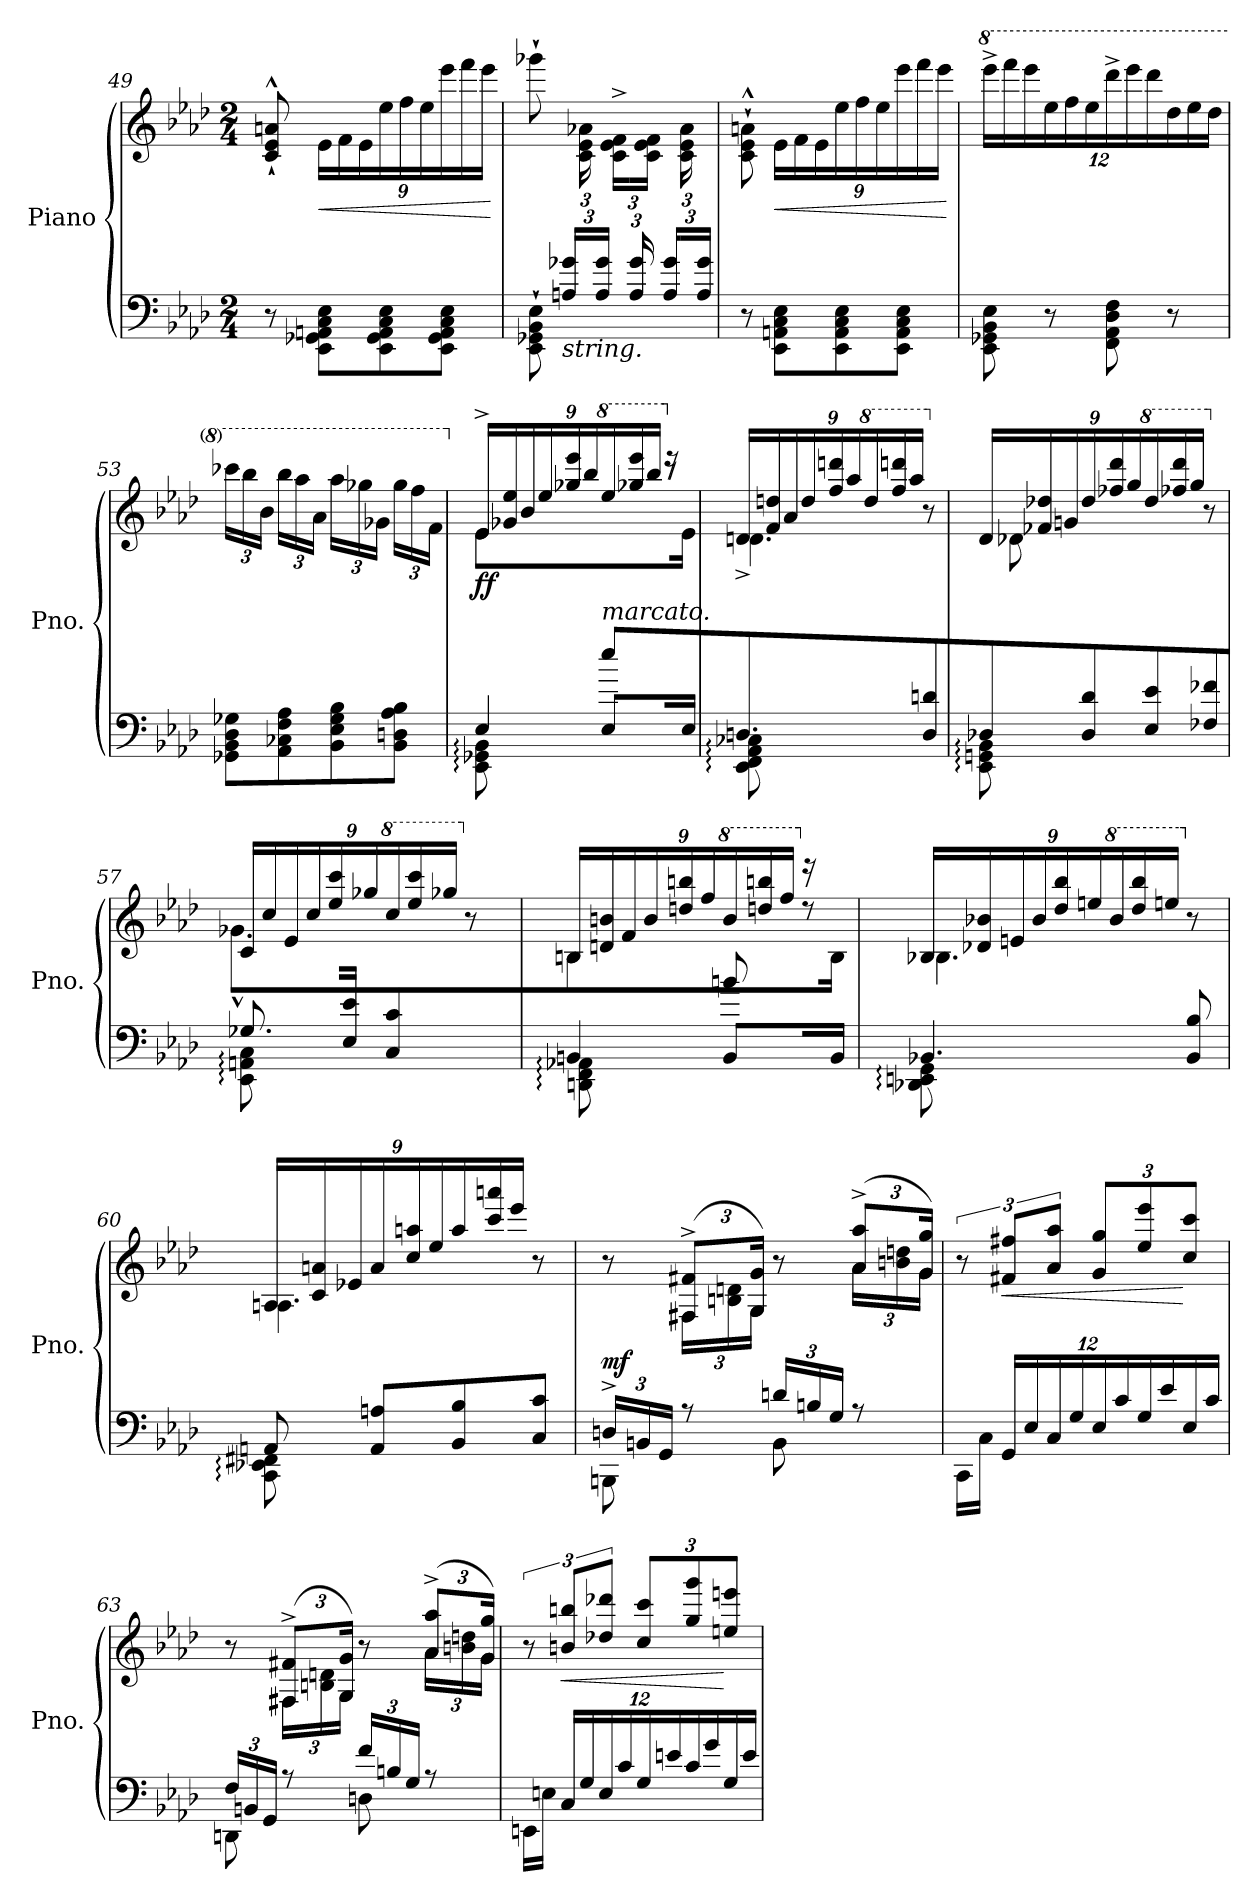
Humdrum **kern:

**kern	**kern	**dynam
*part1	*part1	*part1
*staff2	*staff1	*staff1/2
*I"Piano	*	*
*I'Pno.	*	*
!!LO:LB:g=z
*clefF4	*clefG2	*
*k[b-e-a-d-]	*k[b-e-a-d-]	*
*M2/4	*M2/4	*
=49	=49	=49
8r	8c/`^^ 8e-/`^^ 8an/`^^	.
*	*Xbrackettup	*
!	!	!LO:HP:b
8EE-\ 8GG-X\ 8AAn\ 8C\ 8E-\L	24e-\LL	<
.	24f\	.
.	24e-\	.
8EE-\ 8GG-\ 8AA\ 8C\ 8E-\	24ee-\	.
.	24ff\	.
.	24ee-\	.
8EE-\ 8GG-\ 8AA\ 8C\ 8E-\J	24eee-\	.
.	24fff\	.
.	24eee-\JJ	.
.	.	[
=50	=50	=50
*	*^	*
8EE-\` 8GG-X\` 8BB-\` 8E-\`	8ggg-X`\	6ryy	.
*Xbrackettup	*	*	*
!LO:TX:b:i:t=string.	!	!	!
24An/ 24g-X/LL	4.ryy	.	.
24ryy	.	24c\ 24e-\ 24a-X\	.
24A/ 24g-/JJ	.	24ryy	.
24ryy	.	24c\^ 24e-\^ 24f\^LL	.
24A/ 24g-/	.	24ryy	.
24ryy	.	24c\ 24e-\ 24f\JJ	.
24A/ 24g-/LL	.	24ryy	.
24ryy	.	24c\ 24e-\ 24a-\	.
24A/ 24g-/JJ	.	24ryy	.
*	*v	*v	*
=51	=51	=51
8r	8c\`^^ 8e-\`^^ 8an\`^^	.
!	!	!LO:HP:b
8EE-\ 8AAn\ 8C\ 8E-\L	24e-\LL	<
.	24f\	.
.	24e-\	.
8EE-\ 8AA\ 8C\ 8E-\	24ee-\	.
.	24ff\	.
.	24ee-\	.
8EE-\ 8AA\ 8C\ 8E-\J	24eee-\	.
.	24fff\	.
.	24eee-\JJ	.
.	.	[
!!LO:PB:g=z
=52	=52	=52
*	*8va	*
8EE-\ 8GG-X\ 8BB-\ 8E-\	24eeee-^\LL	.
.	24ffff\	.
.	24eeee-\	.
8r	24eee-\	.
.	24fff\	.
.	24eee-\	.
8FF\ 8AA-\ 8D-\ 8F\	24dddd-^\	.
.	24eeee-\	.
.	24dddd-\	.
8r	24ddd-\	.
.	24eee-\	.
.	24ddd-\JJ	.
=53	=53	=53
8GG-X\ 8BB-\ 8D-\ 8G-X\L	24cccc-X\LL	.
.	24bbb-\	.
.	24bb-\JJ	.
8AA-\ 8C-X\ 8F\ 8A-\	24bbb-\LL	.
.	24aaa-\	.
.	24aa-\JJ	.
8BB-\ 8E-\ 8G-\ 8B-\	24aaa-\LL	.
.	24ggg-X\	.
.	24gg-X\JJ	.
8BB-\ 8Dn\ 8A-\ 8B-\J	24ggg-\LL	.
.	24fff\	.
.	24ff\JJ	.
=54	=54	=54
*^	*	*
*	*^	*	*
*	*	*	*X8va	*
*	*	*	*^	*
!	!	!	!	!	!LO:DY:b
4ryy	4E-/	8EE-\: 8GG-X\: 8BB-\:	24e-^/LL	4e-\	ff
.	.	.	24g-X/ 24ee-/	.	.
.	.	.	24b-/	.	.
.	.	4.ryy	24ee-/	.	.
.	.	.	24gg-X/ 24eee-/	.	.
.	.	.	24bb-/	.	.
*	*	*	*8va	*	*
!LO:TX:a:i:t=marcato.	!	!	!	!	!
8ee-/L	8E-/L	.	24eee-/	8ryy	.
.	.	.	24ggg-X/ 24eeee-/	.	.
.	.	.	24bbb-/JJ	.	.
*	*	*	*X8va	*	*
8ryy	16ryy	.	8r	16reee	.
.	16E-/Jk	.	.	16e-\Jk	.
*	*v	*v	*	*	*
!!LO:LB:g=z	!!
=55	=55	=55	=55	=55
4.Dn^/	8EE-\: 8FF\: 8AA-\: 8C-X\:	24dn/LL	4.d\	.
.	.	24f/ 24ddn/	.	.
.	.	24a-/	.	.
.	4.ryy	24dd/	.	.
.	.	24ff/ 24dddn/	.	.
.	.	24aa-/	.	.
*	*	*8va	*	*
.	.	24ddd/	.	.
.	.	24fff/ 24ddddn/	.	.
.	.	24aaa-/JJ	.	.
*	*	*X8va	*	*
8D/ 8dn/	.	8r	8ryy	.
=56	=56	=56	=56	=56
8D-X/	8EE-\: 8GGn\: 8BB-\:	24d-/LL	8d-X\	.
.	.	24f-X/ 24dd-X/	.	.
.	.	24gn/	.	.
8D-/ 8d-/L	4.ryy	24dd-/	4.ryy	.
.	.	24ff-X/ 24ddd-/	.	.
.	.	24gg/	.	.
*	*	*8va	*	*
8E-/ 8e-/	.	24ddd-/	.	.
.	.	24fff-X/ 24dddd-/	.	.
.	.	24ggg/JJ	.	.
*	*	*X8va	*	*
8F-X/ 8f-X/J	.	8r	.	.
=57	=57	=57	=57	=57
*	*^	*	*	*
8.ryy	8.G-X/	8EE-\: 8AAn\: 8C\:	24c/LL	8.g-X^^\L	.
.	.	.	24cc/	.	.
.	.	.	24e-/	.	.
.	.	4.ryy	24cc/	.	.
.	.	.	24ee-/ 24ccc/	.	.
16E-/ 16e-/Jk	4ryy	.	.	4ryy	.
.	.	.	24gg-X/	.	.
*	*	*	*8va	*	*
4C/ 4c/	.	.	24ccc/	.	.
.	.	.	24eee-/ 24cccc/	.	.
.	.	.	24ggg-X/JJ	.	.
*	*	*	*X8va	*	*
.	.	.	8r	.	.
.	16ryy	.	.	16ryy	.
!!LO:LB:g=z	!!
=58	=58	=58	=58	=58	=58
4ryy	4BBn/	8DDn\: 8FF\: 8AA-X\:	24Bn/LL	4B\	.
.	.	.	24dn/ 24bn/	.	.
.	.	.	24f/	.	.
.	.	4.ryy	24b/	.	.
.	.	.	24ddn/ 24bbn/	.	.
.	.	.	24ff/	.	.
*	*	*	*8va	*	*
8b/L	8BB/L	.	24bb/	8ryy	.
.	.	.	24dddn/ 24bbbn/	.	.
.	.	.	24fff/JJ	.	.
*	*	*	*X8va	*	*
8ryy	16ryy	.	8r	16reee	.
.	16BB/Jk	.	.	16B\Jk	.
*	*v	*v	*	*	*
=59	=59	=59	=59	=59
4.BB-X/	8DD-X\: 8EEn\: 8GG\:	24B-X/LL	4.B-\	.
.	.	24d-X/ 24b-X/	.	.
.	.	24en/	.	.
.	4.ryy	24b-/	.	.
.	.	24dd-/ 24bb-/	.	.
.	.	24een/	.	.
*	*	*8va	*	*
.	.	24bb-/	.	.
.	.	24ddd-/ 24bbb-/	.	.
.	.	24eeen/JJ	.	.
*	*	*X8va	*	*
8BB-/ 8B-/	.	8r	8ryy	.
=60	=60	=60	=60	=60
8AAn/	8CC\: 8EE-X\: 8FF#X\:	24An/LL	4.A\	.
.	.	24c/ 24an/	.	.
.	.	24e-X/	.	.
8AA/ 8An/L	4.ryy	24a/	.	.
.	.	24cc/ 24aan/	.	.
.	.	24ee-/	.	.
8BB-/ 8B-/	.	24aa/	.	.
.	.	24ccc/ 24aaan/	.	.
.	.	24eee-/JJ	.	.
8C/ 8c/J	.	8r	8ryy	.
!!LO:LB:g=z	!!
=61	=61	=61	=61	=61
!	!	!	!	!LO:DY:a=2
24Dn^/LL	8BBBn\	8r	8ryy	mf
24BBn/	.	.	.	.
24GG/JJ	.	.	.	.
8ryy	8rA	(>12F#X/^ 12f#X/^L	24F#X\LL	.
.	.	.	24Bn\ 24dn\	.
.	.	24G/ 24g/Jk)	24G\JJ	.
24d/LL	8BB\	8r	8ryy	.
24B/	.	.	.	.
24G/JJ	.	.	.	.
8ryy	8rA	(>12a-/^ 12aa-/^L	24a-\LL	.
.	.	.	24bn\ 24ddn\	.
.	.	24g/ 24gg/Jk)	24g\JJ	.
*v	*v	*	*	*
*	*v	*v	*
=62	=62	=62
*	*brackettup	*
24CC\LL	12r	.
24C\JJ	.	.
!	!	!LO:HP:b
24GG/LL	12f#X/ 12ff#X/L	<
24E-/	.	.
24C/	12a-/ 12aa-/J	.
24G/	.	.
*	*Xbrackettup	*
24E-/	12g/ 12gg/L	.
24c/	.	.
24G/	12ee-/ 12eee-/	.
24e-/	.	.
24E-/	12cc/ 12ccc/J	[
24c/JJ	.	.
=63	=63	=63
*^	*^	*
24F/LL	8DDn\	8r	8ryy	.
24BBn/	.	.	.	.
24GG/JJ	.	.	.	.
8ryy	8rA	(>12F#X/^ 12f#X/^L	24F#X\LL	.
.	.	.	24Bn\ 24dn\	.
.	.	24G/ 24g/Jk)	24G\JJ	.
24f/LL	8Dn\	8r	8ryy	.
24B/	.	.	.	.
24G/JJ	.	.	.	.
8ryy	8rA	(>12a-/^ 12aa-/^L	24a-\LL	.
.	.	.	24bn\ 24ddn\	.
.	.	24g/ 24gg/Jk)	24g\JJ	.
*v	*v	*	*	*
*	*v	*v	*
!!LO:LB:g=z
=64	=64	=64
*	*brackettup	*
24EEn\LL	12r	.
24En\JJ	.	.
!	!	!LO:HP:b
24C/LL	12bn/ 12bbn/L	<
24G/	.	.
24E/	12dd-X/ 12ddd-X/J	.
24c/	.	.
*	*Xbrackettup	*
24G/	12cc/ 12ccc/L	.
24en/	.	.
24c/	12gg/ 12ggg/	.
24g/	.	.
24G/	12een/ 12eeen/J	[
24e/JJ	.	.
=	=	=
*-	*-	*-
